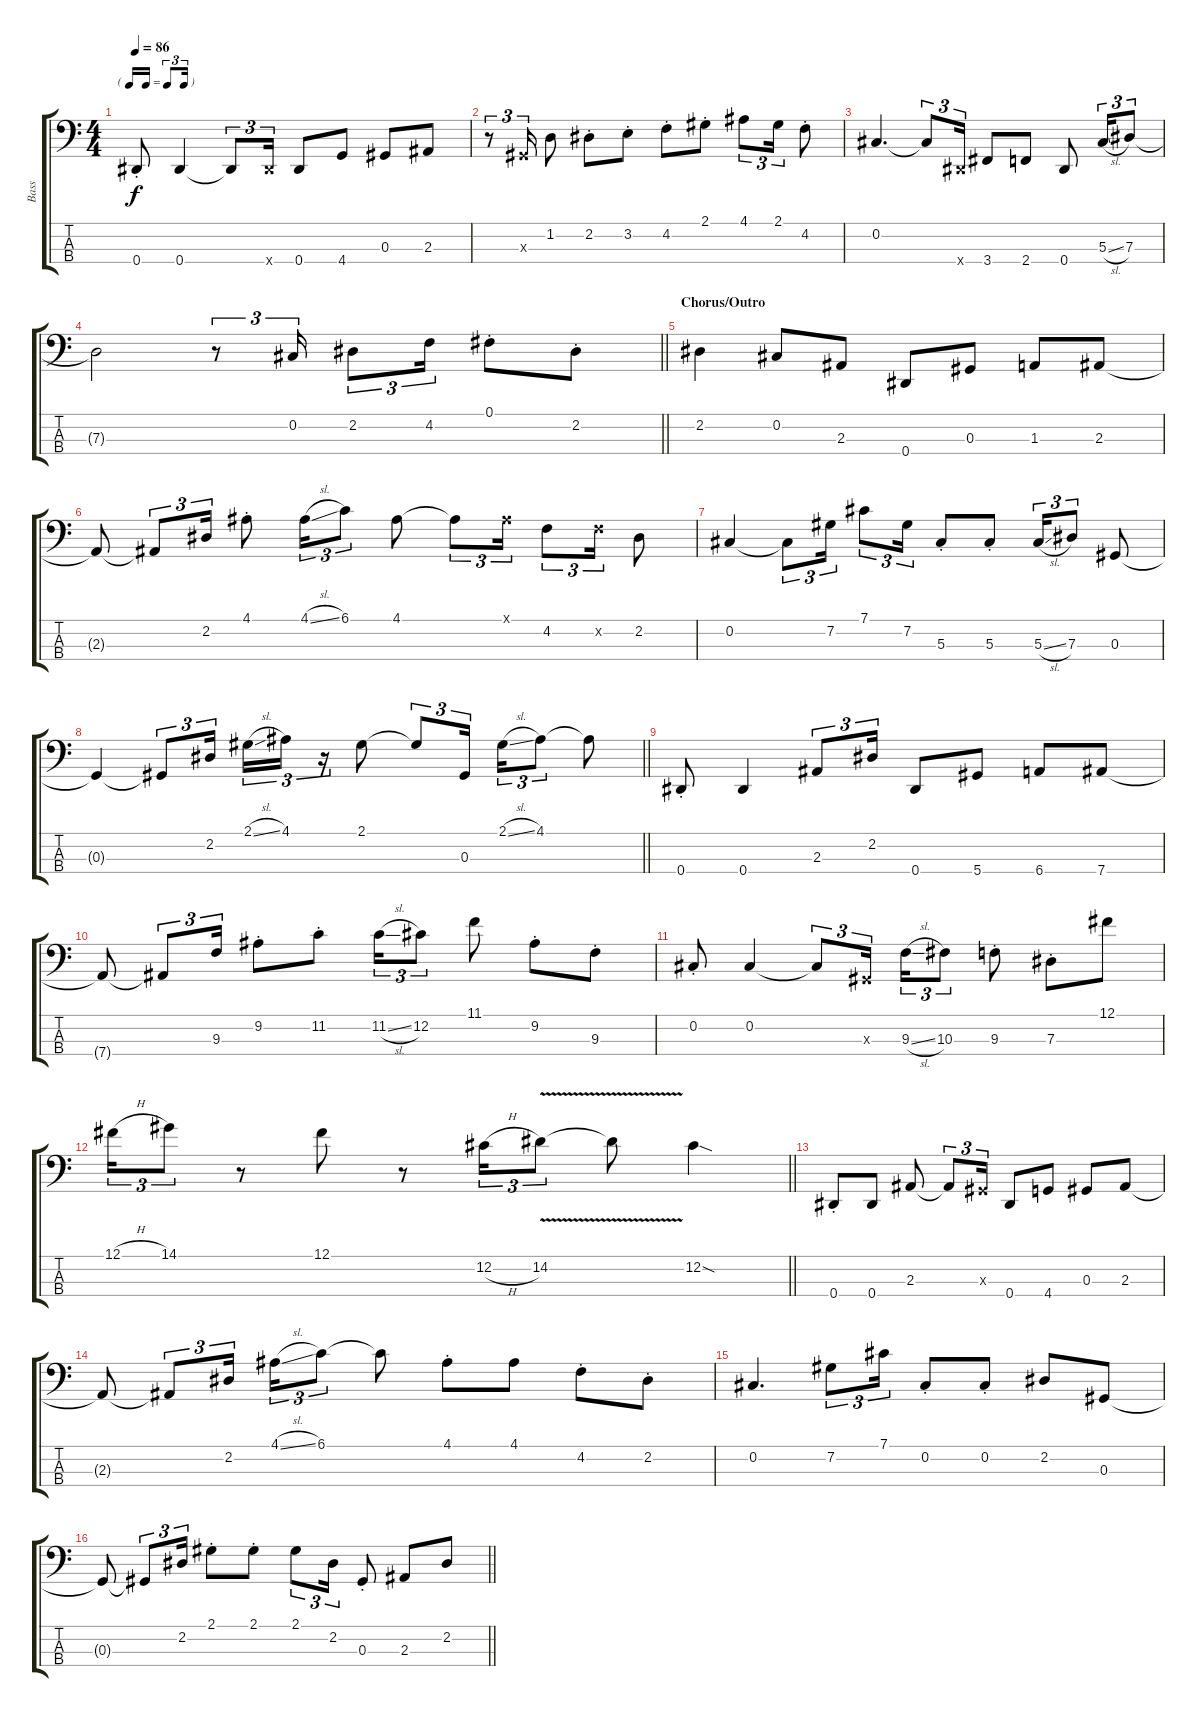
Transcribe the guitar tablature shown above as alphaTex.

\track ("Bass" "Bass") {instrument electricbassfinger bank 177}
\staff {score tabs}
\tuning (Gb2 Db2 Ab1 Eb1) {hide}
\ts (4 4)
\tf triplet16th
\tempo 86
\clef f4
\ks c
0.4{st}.8{dy f} 0.4.4 0.4{t}.8{tu (3 2)} 0.4{x}.16{tu (3 2)} 0.4.8 4.4.8 0.3.8 2.3.8 |
r.8{tu (3 2)} 0.3{x}.16{tu (3 2)} 1.2.8 2.2{st}.8 3.2{st}.8 4.2{st}.8 2.1{st}.8 4.1.8{tu (3 2)} 2.1.16{tu (3 2)} 4.2{st}.8 |
0.2.4{d} 0.2{t}.8{tu (3 2)} 0.4{x}.16{tu (3 2)} 3.4.8 2.4.8 0.4.8 5.3{sl}.16{tu (3 2)} 7.3.8{tu (3 2)} |
\barLineRight lightlight
7.3{t}.2 r.8{tu (3 2)} 0.2.16{tu (3 2)} 2.2.8{tu (3 2)} 4.2.16{tu (3 2)} 0.1{st}.8 2.2{st}.8 |
\section ("" "Chorus/Outro")
2.2.4 0.2.8 2.3.8 0.4.8 0.3.8 1.3.8 2.3.8 |
2.3{t}.8 2.3{t}.8{tu (3 2)} 2.2.16{tu (3 2)} 4.1{st}.8 4.1{sl}.16{tu (3 2)} 6.1.8{tu (3 2)} 4.1.8 4.1{t}.8{tu (3 2)} 4.1{x}.16{tu (3 2)} 4.2.8{tu (3 2)} 4.2{x}.16{tu (3 2)} 2.2.8 |
0.2.4 0.2{t}.8{tu (3 2)} 7.2.16{tu (3 2)} 7.1.8{tu (3 2)} 7.2.16{tu (3 2)} 5.3{st}.8 5.3{st}.8 5.3{sl}.16{tu (3 2)} 7.3.8{tu (3 2)} 0.3.8 |
\barLineRight lightlight
0.3{t}.4 0.3{t}.8{tu (3 2)} 2.2.16{tu (3 2) beam splitsecondary} 2.1{sl}.16{tu (3 2)} 4.1.16{tu (3 2)} r.16{tu (3 2)} 2.1.8 2.1{t}.8{tu (3 2)} 0.3.16{tu (3 2)} 2.1{sl}.16{tu (3 2)} 4.1.8{tu (3 2)} 4.1{t}.8 |
0.4{st}.8 0.4.4 2.3.8{tu (3 2)} 2.2.16{tu (3 2)} 0.4.8 5.4.8 6.4.8 7.4.8 |
7.4{t}.8 7.4{t}.8{tu (3 2)} 9.3.16{tu (3 2)} 9.2{st}.8 11.2{st}.8 11.2{sl}.16{tu (3 2)} 12.2.8{tu (3 2)} 11.1.8 9.2{st}.8 9.3{st}.8 |
0.2{st}.8 0.2.4 0.2{t}.8{tu (3 2)} 0.3{x}.16{tu (3 2)} 9.3{sl}.16{tu (3 2)} 10.3.8{tu (3 2)} 9.3{st}.8 7.3{st}.8 12.1.8 |
\barLineRight lightlight
12.1{h}.16{tu (3 2)} 14.1.8{tu (3 2)} r.8 12.1.8 r.8 12.2{h}.16{tu (3 2)} 14.2{v}.8{tu (3 2)} 14.2{t}.8 12.2{sod}.4 |
0.4{st}.8 0.4.8 2.3.8 2.3{t}.8{tu (3 2)} 0.3{x}.16{tu (3 2)} 0.4.8 4.4.8 0.3.8 2.3.8 |
2.3{t}.8 2.3{t}.8{tu (3 2)} 2.2.16{tu (3 2)} 4.1{sl}.16{tu (3 2)} 6.1.8{tu (3 2)} 6.1{t}.8 4.1{st}.8 4.1.8 4.2{st}.8 2.2{st}.8 |
0.2.4{d} 7.2.8{tu (3 2)} 7.1.16{tu (3 2)} 0.2{st}.8 0.2{st}.8 2.2.8 0.3.8 |
\barLineRight lightlight
0.3{t}.8 0.3{t}.8{tu (3 2)} 2.2.16{tu (3 2)} 2.1{st}.8 2.1{st}.8 2.1.8{tu (3 2)} 2.2.16{tu (3 2)} 0.3{st}.8 2.3.8 2.2.8
